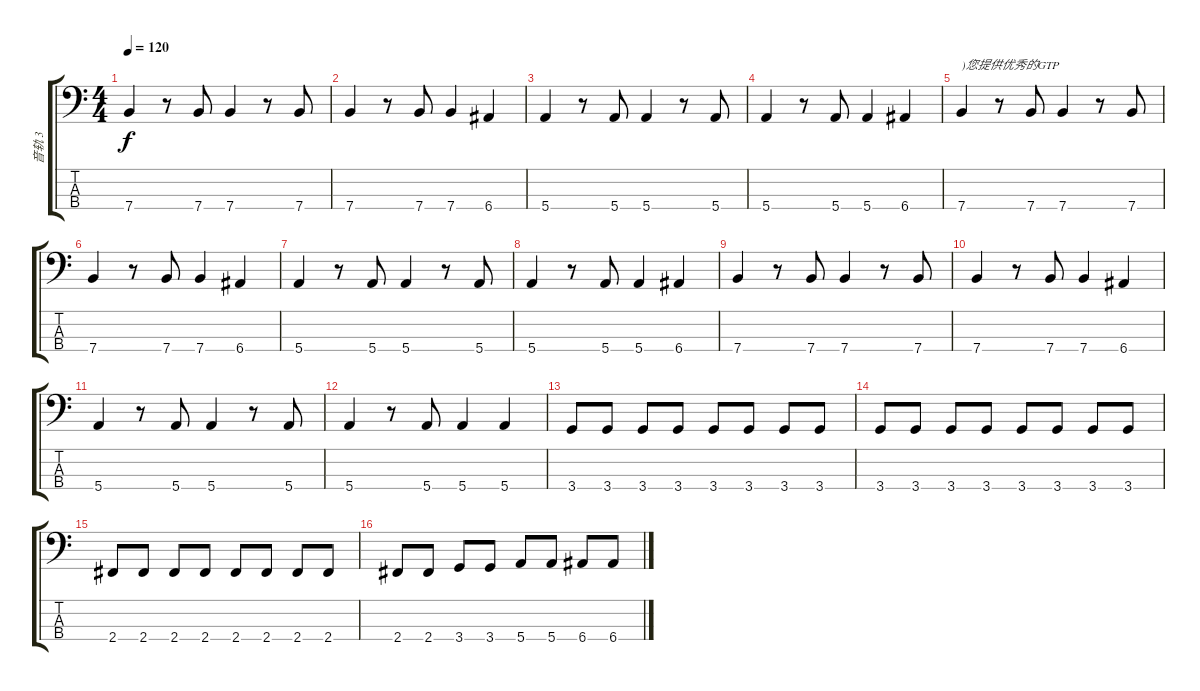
\track ("音轨 3" "音轨 3") {instrument electricbassfinger}
\staff {score tabs}
\tuning (G2 D2 A1 E1) {hide}
\ts (4 4)
\tempo 120
\clef f4
\ks c
7.4.4{dy f} r.8 7.4.8 7.4.4 r.8 7.4.8 |
7.4.4 r.8 7.4.8 7.4.4 6.4.4 |
5.4.4 r.8 5.4.8 5.4.4 r.8 5.4.8 |
5.4.4 r.8 5.4.8 5.4.4 6.4.4 |
7.4.4{txt ")您提供优秀的GTP"} r.8 7.4.8 7.4.4 r.8 7.4.8 |
7.4.4 r.8 7.4.8 7.4.4 6.4.4 |
5.4.4 r.8 5.4.8 5.4.4 r.8 5.4.8 |
5.4.4 r.8 5.4.8 5.4.4 6.4.4 |
7.4.4 r.8 7.4.8 7.4.4 r.8 7.4.8 |
7.4.4 r.8 7.4.8 7.4.4 6.4.4 |
5.4.4 r.8 5.4.8 5.4.4 r.8 5.4.8 |
5.4.4 r.8 5.4.8 5.4.4 5.4.4 |
3.4.8 3.4.8 3.4.8 3.4.8 3.4.8 3.4.8 3.4.8 3.4.8 |
3.4.8 3.4.8 3.4.8 3.4.8 3.4.8 3.4.8 3.4.8 3.4.8 |
2.4.8 2.4.8 2.4.8 2.4.8 2.4.8 2.4.8 2.4.8 2.4.8 |
2.4.8 2.4.8 3.4.8 3.4.8 5.4.8 5.4.8 6.4.8 6.4.8
